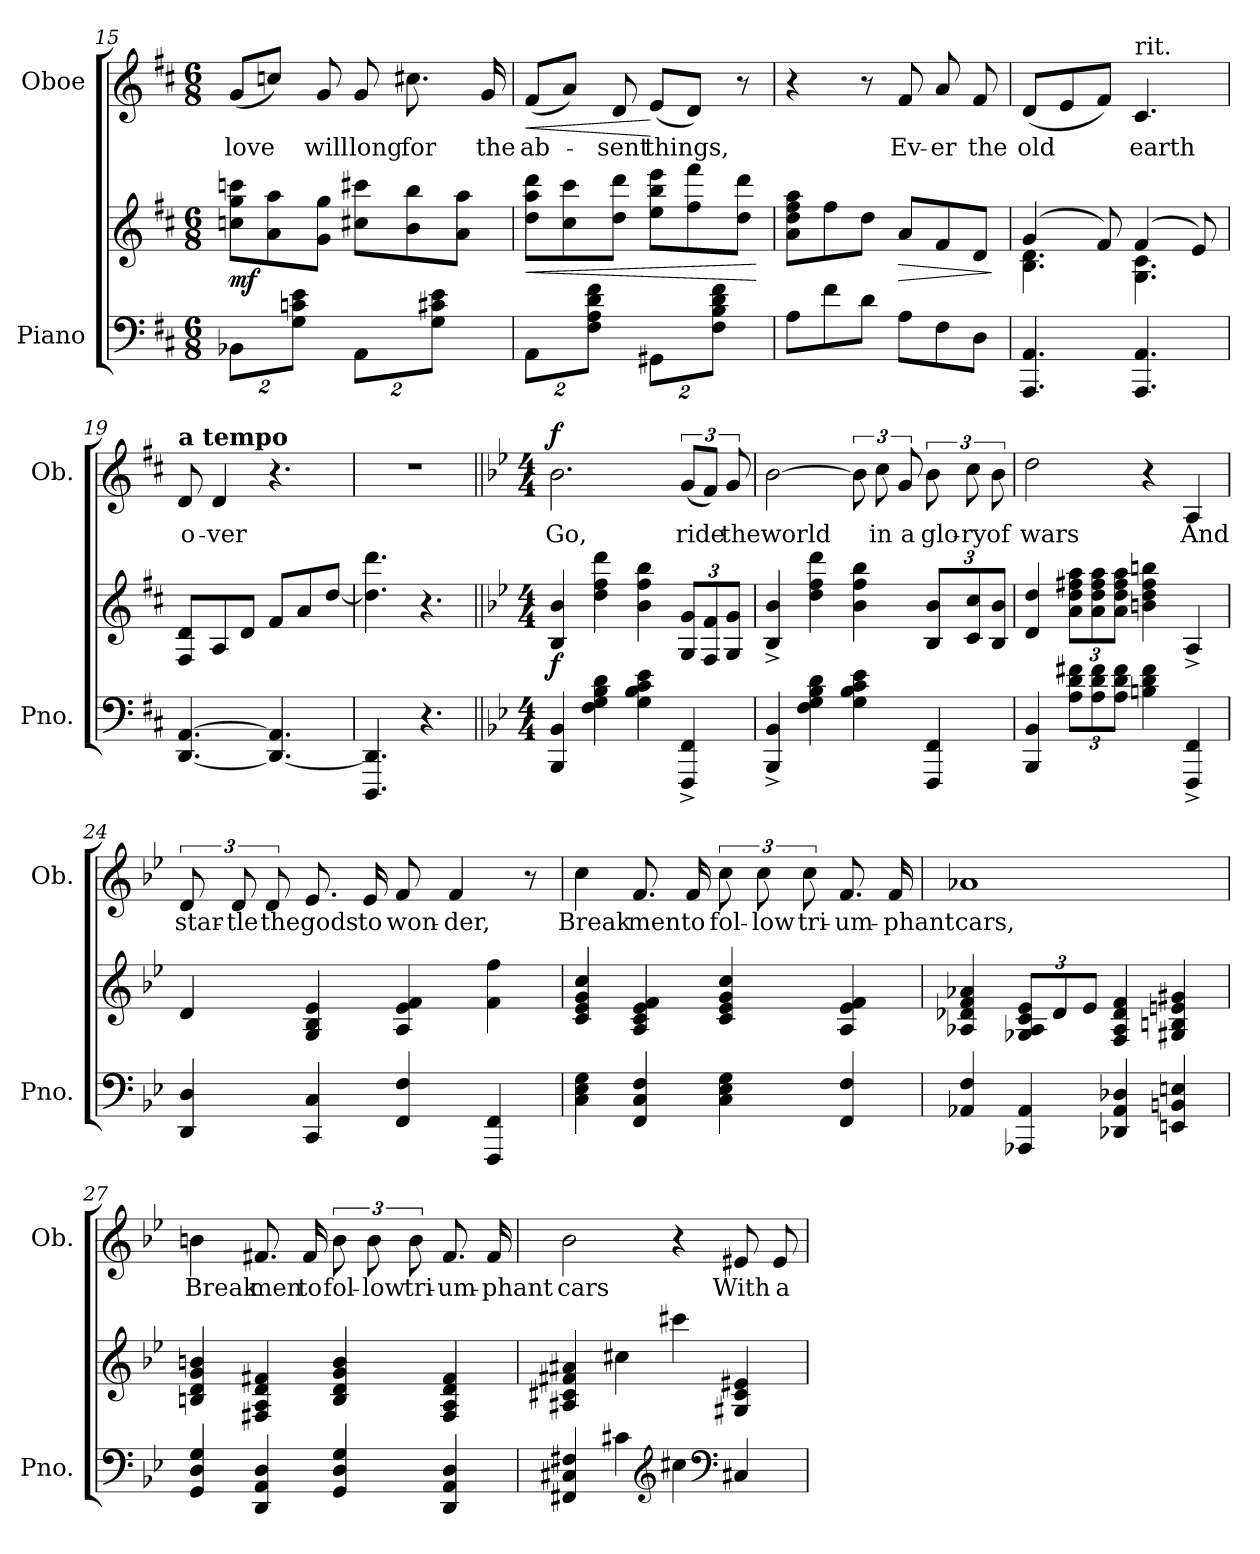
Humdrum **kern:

**kern	**kern	**dynam	**kern	**text	**dynam
*part2	*part2	*part2	*part1	*part1	*part1
*staff3	*staff2	*staff2/3	*staff1	*staff1	*staff1
*I"Piano	*	*	*I"Oboe	*	*
*I'Pno.	*	*	*I'Ob.	*	*
*clefF4	*clefG2	*	*clefG2	*	*
*k[f#c#]	*k[f#c#]	*	*k[f#c#]	*	*
*M6/8	*M6/8	*	*M6/8	*	*
*Xbrackettup	*	*	*	*	*
=15	=15	=15	=15	=15	=15
!	!	!LO:DY:b	!	!LO:LY:b	!
16%3BB-X\L	8ccn\ 8gg\ 8cccn\L	mf	(8g/L	love	.
.	8a\ 8aa\	.	8ccn/J)	.	.
16%3G\ 16%3cn\ 16%3e\J	.	.	.	.	.
!	!	!	!	!LO:LY:b	!
.	8g\ 8gg\J	.	8g/	will	.
!	!	!	!	!LO:LY:b	!
16%3AA\L	8cc#X\ 8ccc#X\L	.	8g/	long	.
!	!	!	!	!LO:LY:b	!
.	8b\ 8bb\	.	8.cc#X\	for	.
16%3G\ 16%3c#X\ 16%3e\J	.	.	.	.	.
.	8a\ 8aa\J	.	.	.	.
!	!	!	!	!LO:LY:b	!
.	.	.	16g/	the	.
=16	=16	=16	=16	=16	=16
!	!	!LO:HP:b	!	!LO:LY:b	!LO:HP:b
16%3AA\L	8dd\ 8aa\ 8ddd\L	<	(8f#/L	ab-	<
.	8cc#\ 8ccc#\	.	8a/J)	.	.
16%3F#\ 16%3A\ 16%3d\ 16%3f#\J	.	.	.	.	.
!	!	!	!	!LO:LY:b	!
.	8dd\ 8ddd\J	.	8d/	-sent	.
!	!	!	!	!LO:LY:b	!
16%3GG#X\L	8ee\ 8bb\ 8eee\L	.	(8e/L	things,	[
.	8ff#\ 8fff#\	.	8d/J)	.	.
16%3F#\ 16%3B\ 16%3d\ 16%3f#\J	.	.	.	.	.
.	8dd\ 8ddd\J	.	8r	.	.
.	.	[	.	.	.
!!LO:LB:g=z
=17	=17	=17	=17	=17	=17
8A\L	8a\ 8dd\ 8ff#\ 8aa\L	.	4r	.	.
8f#\	8ff#\	.	.	.	.
8d\J	8dd\J	.	8r	.	.
!	!	!LO:HP:b	!	!LO:LY:b	!
8A\L	8a/L	>	8f#/	Ev-	.
!	!	!	!	!LO:LY:b	!
8F#\	8f#/	.	8a/	-er	.
!	!	!	!	!LO:LY:b	!
8D\J	8d/J	.	8f#/	the	.
.	.	]	.	.	.
=18	=18	=18	=18	=18	=18
*	*^	*	*	*	*
!	!	!	!	!	!LO:LY:b	!
4.AAA/ 4.AA/	(4g/	4.B\ 4.d\	.	(8d/L	old	.
.	.	.	.	8e/	.	.
.	8f#/)	.	.	8f#/J)	.	.
!	!	!	!	!LO:TX:a:t=rit.	!	!
!	!	!	!	!	!LO:LY:b	!
4.AAA/ 4.AA/	(4f#/	4.G\ 4.c#\	.	4.c#/	earth	.
.	8e/)	.	.	.	.	.
*	*v	*v	*	*	*	*
=19	=19	=19	=19	=19	=19
!	!	!	!LO:TX:a:B:t=a tempo	!	!
!	!	!	!	!LO:LY:b	!
[4.DD/ [4.AA/	8F#/ 8d/L	.	8d/	o-	.
!	!	!	!	!LO:LY:b	!
.	8A/	.	4d/	-ver	.
.	8d/J	.	.	.	.
4.DD/_ 4.AA/]	8f#/L	.	4.r	.	.
.	8a/	.	.	.	.
.	[8dd/J	.	.	.	.
=20	=20	=20	=20	=20	=20
4.DDD/ 4.DD/]	4.dd\] 4.ddd\	.	2.r	.	.
4.r	4.r	.	.	.	.
=21||	=21||	=21||	=21||	=21||	=21||
*k[b-e-]	*k[b-e-]	*	*k[b-e-]	*	*
*M4/4	*M4/4	*	*M4/4	*	*
*	*	*	*MM100	*	*
!	!	!LO:DY:b	!	!LO:LY:b	!LO:DY:a
4BBB-/ 4BB-/	4B-/ 4b-/	f	2.b-\	Go,	f
4F\ 4G\ 4B-\ 4d\	4dd\ 4ff\ 4ddd\	.	.	.	.
4G\ 4B-\ 4c\ 4e-\	4b-\ 4ff\ 4bb-\	.	.	.	.
*	*Xbrackettup	*	*	*	*
!	!	!	!	!LO:LY:b	!
4FFF/^ 4FF/^	12G/ 12g/L	.	(12g/L	ride	.
.	12F/ 12f/	.	12f/J)	.	.
!	!	!	!	!LO:LY:b	!
.	12G/ 12g/J	.	12g/	the	.
!!LO:LB:g=z
=22	=22	=22	=22	=22	=22
!	!	!	!	!LO:LY:b	!
4BBB-/^ 4BB-/^	4B-/^ 4b-/^	.	[2b-\	world	.
4F\ 4G\ 4B-\ 4d\	4dd\ 4ff\ 4ddd\	.	.	.	.
4G\ 4B-\ 4c\ 4e-\	4b-\ 4ff\ 4bb-\	.	12b-\]	.	.
!	!	!	!	!LO:LY:b	!
.	.	.	12cc\	in	.
!	!	!	!	!LO:LY:b	!
.	.	.	12g/	a	.
!	!	!	!	!LO:LY:b	!
4FFF/ 4FF/	12B-/ 12b-/L	.	12b-\	glo-	.
!	!	!	!	!LO:LY:b	!
.	12c/ 12cc/	.	12cc\	-ry	.
!	!	!	!	!LO:LY:b	!
.	12B-/ 12b-/J	.	12b-\	of	.
=23	=23	=23	=23	=23	=23
!	!	!	!	!LO:LY:b	!
4BBB-/ 4BB-/	4d/ 4dd/	.	2dd\	wars	.
12A\ 12d\ 12f#X\L	12a\ 12dd\ 12ff#X\ 12aa\L	.	.	.	.
12A\ 12d\ 12f#\	12a\ 12dd\ 12ff#\ 12aa\	.	.	.	.
12A\ 12d\ 12f#\J	12a\ 12dd\ 12ff#\ 12aa\J	.	.	.	.
4Bn\ 4d\ 4f#\	4bn\ 4dd\ 4ff#\ 4bbn\	.	4r	.	.
!	!	!	!	!LO:LY:b	!
4FFF/^ 4FF/^	4A^/	.	4A/	And	.
=24	=24	=24	=24	=24	=24
!	!	!	!	!LO:LY:b	!
4DD/ 4D/	4d/	.	12d/	star-	.
!	!	!	!	!LO:LY:b	!
.	.	.	12d/	-tle	.
!	!	!	!	!LO:LY:b	!
.	.	.	12d/	the	.
!	!	!	!	!LO:LY:b	!
4CC/ 4C/	4G/ 4B-/ 4e-/	.	8.e-/	gods	.
!	!	!	!	!LO:LY:b	!
.	.	.	16e-/	to	.
!	!	!	!	!LO:LY:b	!
4FF/ 4F/	4A/ 4e-/ 4f/	.	8f/	won-	.
!	!	!	!	!LO:LY:b	!
.	.	.	4f/	-der,	.
4FFF/ 4FF/	4f\ 4ff\	.	.	.	.
.	.	.	8r	.	.
!!LO:PB:g=z
=25	=25	=25	=25	=25	=25
!	!	!	!	!LO:LY:b	!
4C\ 4E-\ 4G\	4c/ 4e-/ 4g/ 4cc/	.	4cc\	Break	.
!	!	!	!	!LO:LY:b	!
4FF/ 4C/ 4F/	4A/ 4c/ 4e-/ 4f/	.	8.f/	men	.
!	!	!	!	!LO:LY:b	!
.	.	.	16f/	to	.
!	!	!	!	!LO:LY:b	!
4C\ 4E-\ 4G\	4c/ 4e-/ 4g/ 4cc/	.	12cc\	fol-	.
!	!	!	!	!LO:LY:b	!
.	.	.	12cc\	-low	.
!	!	!	!	!LO:LY:b	!
.	.	.	12cc\	tri-	.
!	!	!	!	!LO:LY:b	!
4FF/ 4F/	4A/ 4e-/ 4f/	.	8.f/	-um-	.
!	!	!	!	!LO:LY:b	!
.	.	.	16f/	-phant	.
=26	=26	=26	=26	=26	=26
!	!	!	!	!LO:LY:b	!
4AA-X/ 4F/	4A-X/ 4d-X/ 4f/ 4a-X/	.	1a-X	cars,	.
4AAA-X/ 4AA-/	12G-X/ 12A-/ 12c/ 12e-/L	.	.	.	.
.	12d-/	.	.	.	.
.	12e-/J	.	.	.	.
4DD-X/ 4AA-/ 4D-X/	4F/ 4A-/ 4d-/ 4f/	.	.	.	.
4EEn/ 4BBn/ 4En/	4G#X/ 4Bn/ 4en/ 4g#X/	.	.	.	.
=27	=27	=27	=27	=27	=27
!	!	!	!	!LO:LY:b	!
4GG/ 4D/ 4G/	4Bn/ 4d/ 4g/ 4bn/	.	4bn\	Break	.
!	!	!	!	!LO:LY:b	!
4DD/ 4AA/ 4D/	4F#X/ 4A/ 4d/ 4f#X/	.	8.f#X/	men	.
!	!	!	!	!LO:LY:b	!
.	.	.	16f#/	to	.
!	!	!	!	!LO:LY:b	!
4GG/ 4D/ 4G/	4B/ 4d/ 4g/ 4b/	.	12b\	fol-	.
!	!	!	!	!LO:LY:b	!
.	.	.	12b\	-low	.
!	!	!	!	!LO:LY:b	!
.	.	.	12b\	tri-	.
!	!	!	!	!LO:LY:b	!
4DD/ 4AA/ 4D/	4F#/ 4A/ 4d/ 4f#/	.	8.f#/	-um-	.
!	!	!	!	!LO:LY:b	!
.	.	.	16f#/	-phant	.
!!LO:LB:g=z
=28	=28	=28	=28	=28	=28
!	!	!	!	!LO:LY:b	!
4FF#X/ 4C#X/ 4F#X/	4A#X/ 4c#X/ 4f#X/ 4a#X/	.	2b-\	cars	.
4c#X\	4cc#X\	.	.	.	.
*clefG2	*	*	*	*	*
4cc#X\	4ccc#X\	.	4r	.	.
*clefF4	*	*	*	*	*
!	!	!	!	!LO:LY:b	!
4C#X/	4G#X/ 4c#/ 4e#X/	.	8e#X/	With	.
!	!	!	!	!LO:LY:b	!
.	.	.	8e#/	a	.
=	=	=	=	=	=
*-	*-	*-	*-	*-	*-
